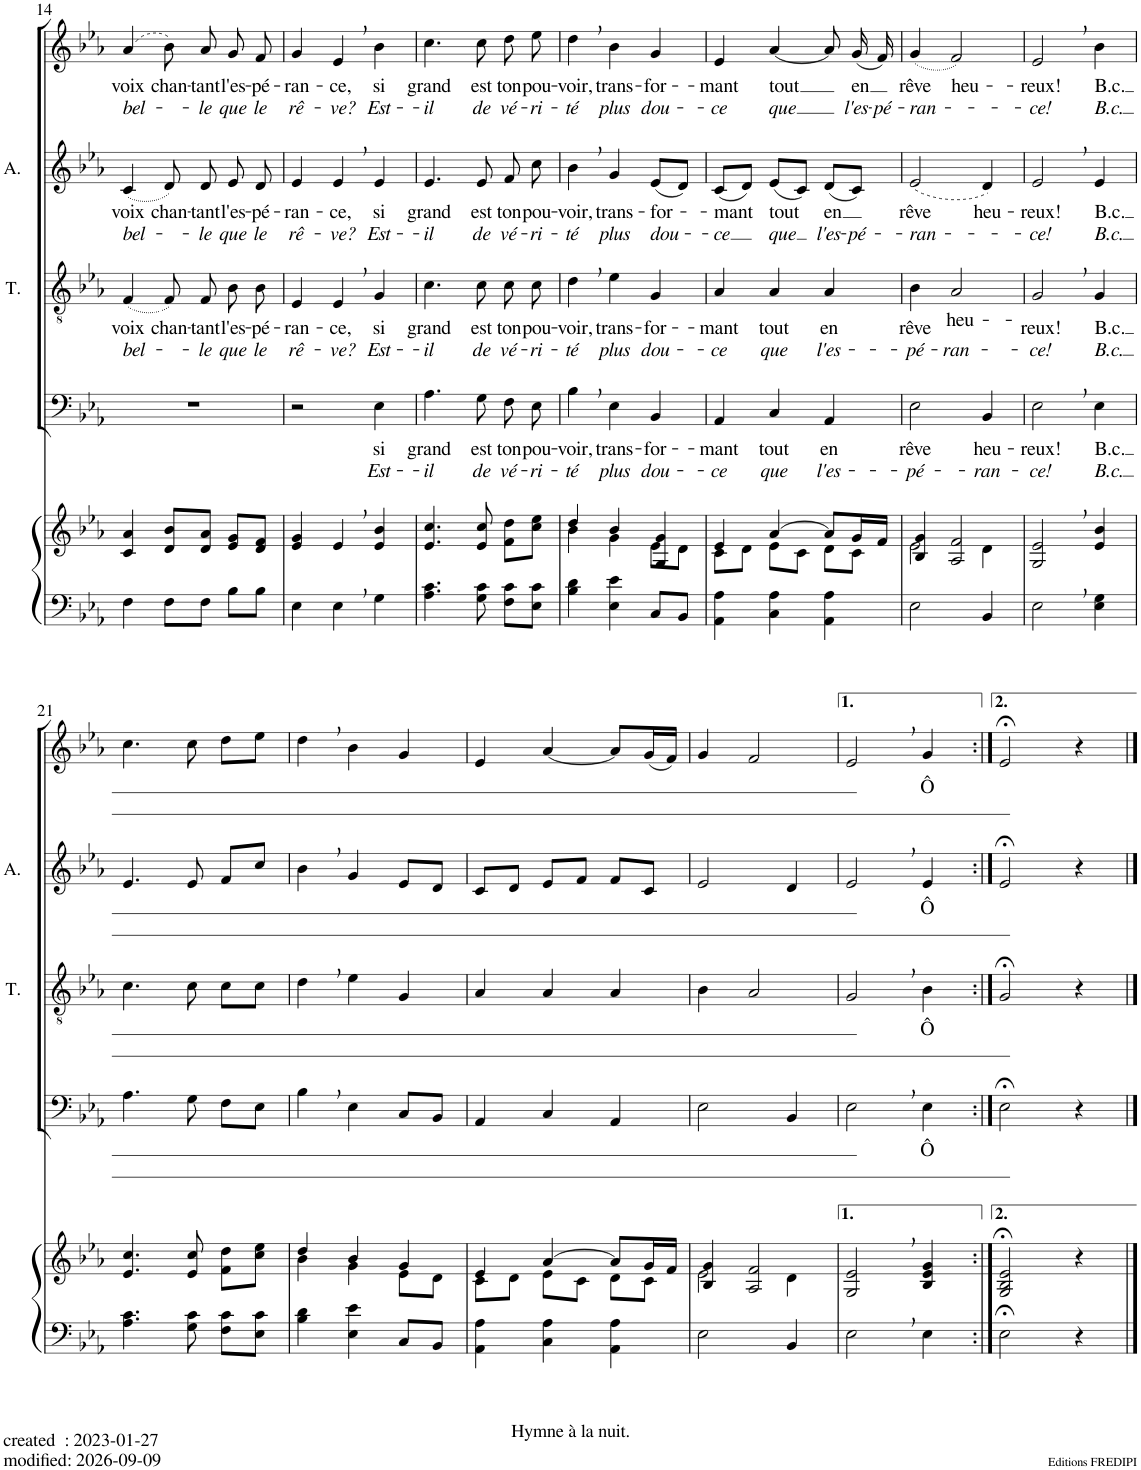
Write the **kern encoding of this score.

**kern	**kern	**kern	**text	**text	**kern	**text	**text	**kern	**text	**text	**kern	**text	**text
*part5	*part5	*part4	*part4	*part4	*part3	*part3	*part3	*part2	*part2	*part2	*part1	*part1	*part1
*staff6	*staff5	*staff4	*staff4	*staff4	*staff3	*staff3	*staff3	*staff2	*staff2	*staff2	*staff1	*staff1	*staff1
*I"Piano	*	*I"Bass	*	*	*I"Ténor	*	*	*I"Alto	*	*	*I"Soprano	*	*
*I'Pno	*	*	*	*	*I'T.	*	*	*I'A.	*	*	*	*	*
!!LO:PB:g=z
*clefF4	*clefG2	*clefF4	*	*	*clefGv2	*	*	*clefG2	*	*	*clefG2	*	*
*k[b-e-a-]	*k[b-e-a-]	*k[b-e-a-]	*	*	*k[b-e-a-]	*	*	*k[b-e-a-]	*	*	*k[b-e-a-]	*	*
*M3/4	*M3/4	*M3/4	*	*	*M3/4	*	*	*M3/4	*	*	*M3/4	*	*
=14	=14	=14	=14	=14	=14	=14	=14	=14	=14	=14	=14	=14	=14
!	!	!	!	!	!	!LO:LY:b	!LO:LY:b	!	!LO:LY:b	!LO:LY:b	!	!LO:LY:b	!LO:LY:b
4F\	4c/ 4a-/	2.r	.	.	(4F/	voix	bel-	(4c/	voix	bel-	(4a-/	voix	bel-
!	!	!	!	!	!	!LO:LY:b	!	!	!LO:LY:b	!	!	!LO:LY:b	!
8F\L	8d/ 8b-/L	.	.	.	8F/)	chan-	.	8d/)	chan-	.	8b-\)	chan-	.
!	!	!	!	!	!	!LO:LY:b	!LO:LY:b	!	!LO:LY:b	!LO:LY:b	!	!LO:LY:b	!LO:LY:b
8F\J	8d/ 8a-/J	.	.	.	8F/	-tant	-le	8d/	-tant	-le	8a-/	-tant	-le
!	!	!	!	!	!	!LO:LY:b	!LO:LY:b	!	!LO:LY:b	!LO:LY:b	!	!LO:LY:b	!LO:LY:b
8B-\L	8e-/ 8g/L	.	.	.	8B-\	l'es-	que	8e-/	l'es-	que	8g/	l'es-	que
!	!	!	!	!	!	!LO:LY:b	!LO:LY:b	!	!LO:LY:b	!LO:LY:b	!	!LO:LY:b	!LO:LY:b
8B-\J	8d/ 8f/J	.	.	.	8B-\	-pé-	le	8d/	-pé-	le	8f/	-pé-	le
=15	=15	=15	=15	=15	=15	=15	=15	=15	=15	=15	=15	=15	=15
!	!	!	!	!	!	!LO:LY:b	!LO:LY:b	!	!LO:LY:b	!LO:LY:b	!	!LO:LY:b	!LO:LY:b
4E-\	4e-/ 4g/	2r	.	.	4E-/	-ran-	rê-	4e-/	-ran-	rê-	4g/	-ran-	rê-
!	!	!	!	!	!	!LO:LY:b	!LO:LY:b	!	!LO:LY:b	!LO:LY:b	!	!LO:LY:b	!LO:LY:b
4E-,\	4e-,/	.	.	.	4E-,/	-ce,	-ve?	4e-,/	-ce,	-ve?	4e-,/	-ce,	-ve?
!	!	!	!LO:LY:b	!LO:LY:b	!	!LO:LY:b	!LO:LY:b	!	!LO:LY:b	!LO:LY:b	!	!LO:LY:b	!LO:LY:b
4G\	4e-/ 4b-/	4E-\	si	Est-	4G/	si	Est-	4e-/	si	Est-	4b-\	si	Est-
=16	=16	=16	=16	=16	=16	=16	=16	=16	=16	=16	=16	=16	=16
!	!	!	!LO:LY:b	!LO:LY:b	!	!LO:LY:b	!LO:LY:b	!	!LO:LY:b	!LO:LY:b	!	!LO:LY:b	!LO:LY:b
4.A-\ 4.c\	4.e-/ 4.cc/	4.A-\	grand	-il	4.c\	grand	-il	4.e-/	grand	-il	4.cc\	grand	-il
!	!	!	!LO:LY:b	!LO:LY:b	!	!LO:LY:b	!LO:LY:b	!	!LO:LY:b	!LO:LY:b	!	!LO:LY:b	!LO:LY:b
8G\ 8c\	8e-/ 8cc/	8G\	est	de	8c\	est	de	8e-/	est	de	8cc\	est	de
!	!	!	!LO:LY:b	!LO:LY:b	!	!LO:LY:b	!LO:LY:b	!	!LO:LY:b	!LO:LY:b	!	!LO:LY:b	!LO:LY:b
8F\ 8c\L	8f\ 8dd\L	8F\	ton	vé-	8c\	ton	vé-	8f/	ton	vé-	8dd\	ton	vé-
!	!	!	!LO:LY:b	!LO:LY:b	!	!LO:LY:b	!LO:LY:b	!	!LO:LY:b	!LO:LY:b	!	!LO:LY:b	!LO:LY:b
8E-\ 8c\J	8cc\ 8ee-\J	8E-\	pou-	-ri-	8c\	pou-	-ri-	8cc\	pou-	-ri-	8ee-\	pou-	-ri-
=17	=17	=17	=17	=17	=17	=17	=17	=17	=17	=17	=17	=17	=17
*	*^	*	*	*	*	*	*	*	*	*	*	*	*
!	!	!	!	!LO:LY:b	!LO:LY:b	!	!LO:LY:b	!LO:LY:b	!	!LO:LY:b	!LO:LY:b	!	!LO:LY:b	!LO:LY:b
4B-\ 4d\	4dd/	4b-\	4B-,\	-voir,	-té	4d,\	-voir,	-té	4b-,\	-voir,	-té	4dd,\	-voir,	-té
!	!	!	!	!LO:LY:b	!LO:LY:b	!	!LO:LY:b	!LO:LY:b	!	!LO:LY:b	!LO:LY:b	!	!LO:LY:b	!LO:LY:b
4E-\ 4e-\	4b-/	4g\	4E-\	trans-	plus	4e-\	trans-	plus	4g/	trans-	plus	4b-\	trans-	plus
!	!	!	!	!LO:LY:b	!LO:LY:b	!	!LO:LY:b	!LO:LY:b	!	!LO:LY:b	!LO:LY:b	!	!LO:LY:b	!LO:LY:b
8C/L	4G/ 4g/	8e-\L	4BB-/	-for-	dou-	4G/	-for-	dou-	(8e-/L	-for-	dou-	4g/	-for-	dou-
8BB-/J	.	8d\J	.	.	.	.	.	.	8d/J)	.	.	.	.	.
=18	=18	=18	=18	=18	=18	=18	=18	=18	=18	=18	=18	=18	=18	=18
!	!	!	!	!LO:LY:b	!LO:LY:b	!	!LO:LY:b	!LO:LY:b	!	!LO:LY:b	!LO:LY:b	!	!LO:LY:b	!LO:LY:b
4AA-\ 4A-\	4e-/	8c\L	4AA-/	-mant	-ce	4A-/	-mant	-ce	(8c/L	-mant	-ce	4e-/	-mant	-ce
.	.	8d\J	.	.	.	.	.	.	8d/J)	.	.	.	.	.
!	!	!	!	!LO:LY:b	!LO:LY:b	!	!LO:LY:b	!LO:LY:b	!	!LO:LY:b	!LO:LY:b	!	!LO:LY:b	!LO:LY:b
4C\ 4A-\	[4a-/	8e-\L	4C/	tout	que	4A-/	tout	que	(8e-/L	tout	que	[4a-/	tout	que
.	.	8c\J	.	.	.	.	.	.	8c/J)	.	.	.	.	.
!	!	!	!	!LO:LY:b	!LO:LY:b	!	!LO:LY:b	!LO:LY:b	!	!LO:LY:b	!LO:LY:b	!	!	!
4AA-\ 4A-\	8a-/L]	8d\L	4AA-/	en	l'es-	4A-/	en	l'es-	(8d/L	en	l'es-	8a-/]	.	.
!	!	!	!	!	!	!	!	!	!	!	!LO:LY:b	!	!LO:LY:b	!LO:LY:b
.	16g/L	8c\J	.	.	.	.	.	.	8c/J)	.	-pé-	(16g/	en	l'es-
!	!	!	!	!	!	!	!	!	!	!	!	!	!	!LO:LY:b
.	16f/JJ	.	.	.	.	.	.	.	.	.	.	16f/)	.	-pé-
=19	=19	=19	=19	=19	=19	=19	=19	=19	=19	=19	=19	=19	=19	=19
!	!	!	!	!LO:LY:b	!LO:LY:b	!	!LO:LY:b	!LO:LY:b	!	!LO:LY:b	!LO:LY:b	!	!LO:LY:b	!LO:LY:b
2E-\	4B-/ 4g/	2e-\	2E-\	rêve	-pé-	4B-\	rêve	-pé-	(2e-/	rêve	-ran-	(4g/	rêve	-ran-
!	!	!	!	!	!	!	!LO:LY:b	!LO:LY:b	!	!	!	!	!LO:LY:b	!
.	2A-/ 2f/	.	.	.	.	2A-/	heu-	-ran-	.	.	.	2f/)	heu-	.
!	!	!	!	!LO:LY:b	!LO:LY:b	!	!	!	!	!LO:LY:b	!	!	!	!
4BB-/	.	4d\	4BB-/	heu-	-ran-	.	.	.	4d/)	heu-	.	.	.	.
=20	=20	=20	=20	=20	=20	=20	=20	=20	=20	=20	=20	=20	=20	=20
!	!	!	!	!LO:LY:b	!LO:LY:b	!	!LO:LY:b	!LO:LY:b	!	!LO:LY:b	!LO:LY:b	!	!LO:LY:b	!LO:LY:b
*	*v	*v	*	*	*	*	*	*	*	*	*	*	*	*
2E-,\	2G/, 2e-/,	2E-,\	-reux!	-ce!	2G,/	-reux!	-ce!	2e-,/	-reux!	-ce!	2e-,/	-reux!	-ce!
!	!	!	!LO:LY:b	!LO:LY:b	!	!LO:LY:b	!LO:LY:b	!	!LO:LY:b	!LO:LY:b	!	!LO:LY:b	!LO:LY:b
4E-\ 4G\	4e-/ 4b-/	4E-\	B.c.	B.c.	4G/	B.c.	B.c.	4e-/	B.c.	B.c.	4b-\	B.c.	B.c.
!!LO:LB:g=z
=21	=21	=21	=21	=21	=21	=21	=21	=21	=21	=21	=21	=21	=21
4.A-\ 4.c\	4.e-/ 4.cc/	4.A-\	.	.	4.c\	.	.	4.e-/	.	.	4.cc\	.	.
8G\ 8c\	8e-/ 8cc/	8G\	.	.	8c\	.	.	8e-/	.	.	8cc\	.	.
8F\ 8c\L	8f\ 8dd\L	8F\L	.	.	8c\L	.	.	8f/L	.	.	8dd\L	.	.
8E-\ 8c\J	8cc\ 8ee-\J	8E-\J	.	.	8c\J	.	.	8cc/J	.	.	8ee-\J	.	.
=22	=22	=22	=22	=22	=22	=22	=22	=22	=22	=22	=22	=22	=22
*	*^	*	*	*	*	*	*	*	*	*	*	*	*
4B-\ 4d\	4dd/	4b-\	4B-,\	.	.	4d,\	.	.	4b-,\	.	.	4dd,\	.	.
4E-\ 4e-\	4b-/	4g\	4E-\	.	.	4e-\	.	.	4g/	.	.	4b-\	.	.
8C/L	4g/	8e-\L	8C/L	.	.	4G/	.	.	8e-/L	.	.	4g/	.	.
8BB-/J	.	8d\J	8BB-/J	.	.	.	.	.	8d/J	.	.	.	.	.
=23	=23	=23	=23	=23	=23	=23	=23	=23	=23	=23	=23	=23	=23	=23
4AA-\ 4A-\	4e-/	8c\L	4AA-/	.	.	4A-/	.	.	8c/L	.	.	4e-/	.	.
.	.	8d\J	.	.	.	.	.	.	8d/J	.	.	.	.	.
4C\ 4A-\	[4a-/	8e-\L	4C/	.	.	4A-/	.	.	8e-/L	.	.	[4a-/	.	.
.	.	8c\J	.	.	.	.	.	.	8f/J	.	.	.	.	.
4AA-\ 4A-\	8a-/L]	8d\L	4AA-/	.	.	4A-/	.	.	8f/L	.	.	8a-/L]	.	.
.	16g/L	8c\J	.	.	.	.	.	.	8c/J	.	.	(16g/L	.	.
.	16f/JJ	.	.	.	.	.	.	.	.	.	.	16f/JJ)	.	.
=24	=24	=24	=24	=24	=24	=24	=24	=24	=24	=24	=24	=24	=24	=24
2E-\	4B-/ 4g/	2e-\	2E-\	.	.	4B-\	.	.	2e-/	.	.	4g/	.	.
.	2A-/ 2f/	.	.	.	.	2A-/	.	.	.	.	.	2f/	.	.
4BB-/	.	4d\	4BB-/	.	.	.	.	.	4d/	.	.	.	.	.
*	*v	*v	*	*	*	*	*	*	*	*	*	*	*	*
=25	=25	=25	=25	=25	=25	=25	=25	=25	=25	=25	=25	=25	=25
2E-,\	2G/, 2e-/,	2E-,\	.	.	2G,/	.	.	2e-,/	.	.	2e-,/	.	.
!	!	!	!LO:LY:b	!	!	!LO:LY:b	!	!	!LO:LY:b	!	!	!LO:LY:b	!
4E-\	4B-/ 4e-/ 4g/	4E-\	Ô	.	4B-\	Ô	.	4e-/	Ô	.	4g/	Ô	.
=26:|!	=26:|!	=26:|!	=26:|!	=26:|!	=26:|!	=26:|!	=26:|!	=26:|!	=26:|!	=26:|!	=26:|!	=26:|!	=26:|!
2E-;<\	2G/;< 2B-/;< 2e-/;<	2E-;<\	.	.	2G;</	.	.	2e-;</	.	.	2e-;</	.	.
4r	4r	4r	.	.	4r	.	.	4r	.	.	4r	.	.
==	==	==	==	==	==	==	==	==	==	==	==	==	==
*-	*-	*-	*-	*-	*-	*-	*-	*-	*-	*-	*-	*-	*-
